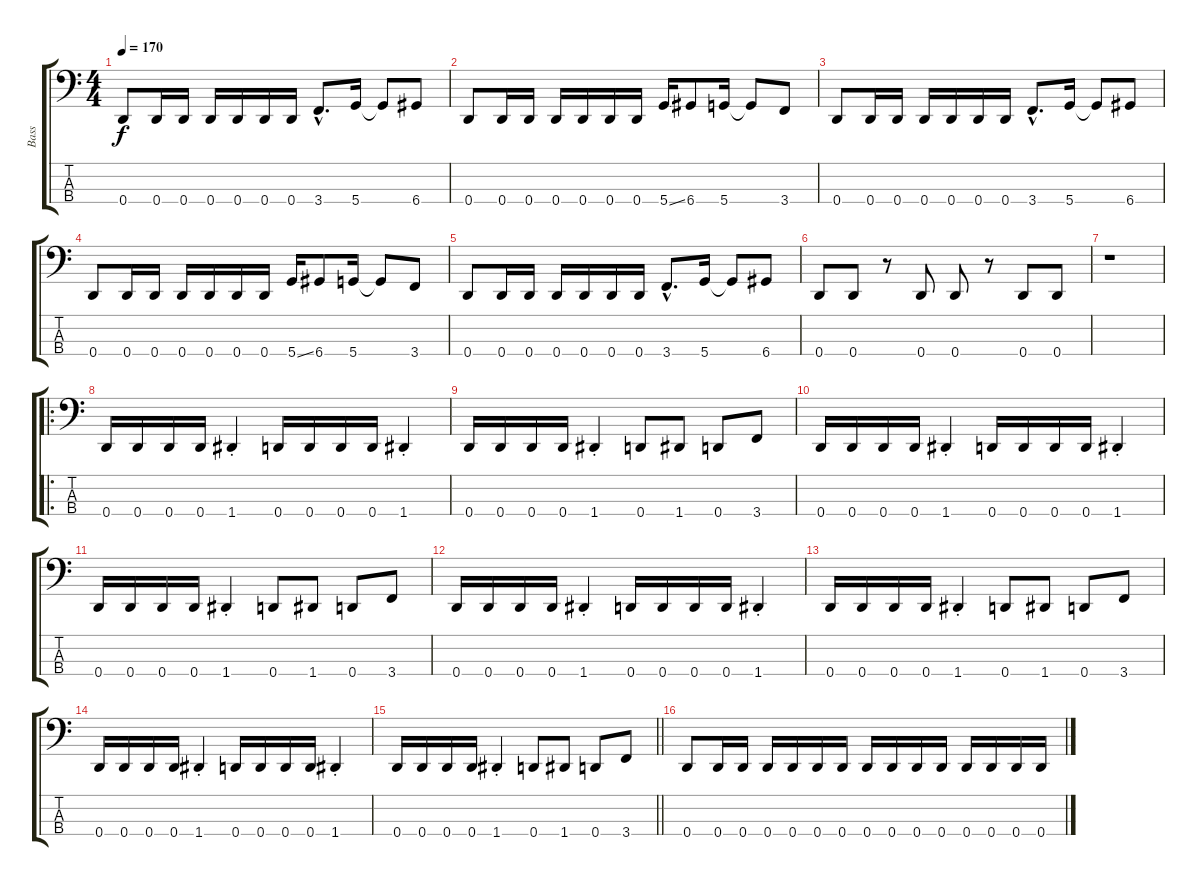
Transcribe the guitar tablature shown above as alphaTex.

\track ("Bass" "Bass") {instrument electricbasspick}
\staff {score tabs}
\tuning (F2 C2 G1 D1) {hide}
\ts (4 4)
\tempo 170
\clef f4
\ks c
0.4.8{dy f} 0.4.16 0.4.16 0.4.16 0.4.16 0.4.16 0.4.16 3.4{hac}.8{d} 5.4.16 5.4{t}.8 6.4.8 |
0.4.8 0.4.16 0.4.16 0.4.16 0.4.16 0.4.16 0.4.16 5.4{ss}.16 6.4.8 5.4.16 5.4{t}.8 3.4.8 |
0.4.8 0.4.16 0.4.16 0.4.16 0.4.16 0.4.16 0.4.16 3.4{hac}.8{d} 5.4.16 5.4{t}.8 6.4.8 |
0.4.8 0.4.16 0.4.16 0.4.16 0.4.16 0.4.16 0.4.16 5.4{ss}.16 6.4.8 5.4.16 5.4{t}.8 3.4.8 |
0.4.8 0.4.16 0.4.16 0.4.16 0.4.16 0.4.16 0.4.16 3.4{hac}.8{d} 5.4.16 5.4{t}.8 6.4.8 |
0.4.8 0.4.8 r.8 0.4.8 0.4.8 r.8 0.4.8 0.4.8 |
r.1 |
\ro
0.4.16 0.4.16 0.4.16 0.4.16 1.4{st}.4 0.4.16 0.4.16 0.4.16 0.4.16 1.4{st}.4 |
0.4.16 0.4.16 0.4.16 0.4.16 1.4{st}.4 0.4.8 1.4.8 0.4.8 3.4.8 |
0.4.16 0.4.16 0.4.16 0.4.16 1.4{st}.4 0.4.16 0.4.16 0.4.16 0.4.16 1.4{st}.4 |
0.4.16 0.4.16 0.4.16 0.4.16 1.4{st}.4 0.4.8 1.4.8 0.4.8 3.4.8 |
0.4.16 0.4.16 0.4.16 0.4.16 1.4{st}.4 0.4.16 0.4.16 0.4.16 0.4.16 1.4{st}.4 |
0.4.16 0.4.16 0.4.16 0.4.16 1.4{st}.4 0.4.8 1.4.8 0.4.8 3.4.8 |
0.4.16 0.4.16 0.4.16 0.4.16 1.4{st}.4 0.4.16 0.4.16 0.4.16 0.4.16 1.4{st}.4 |
\barLineRight lightlight
0.4.16 0.4.16 0.4.16 0.4.16 1.4{st}.4 0.4.8 1.4.8 0.4.8 3.4.8 |
0.4.8 0.4.16 0.4.16 0.4.16 0.4.16 0.4.16 0.4.16 0.4.16 0.4.16 0.4.16 0.4.16 0.4.16 0.4.16 0.4.16 0.4.16
